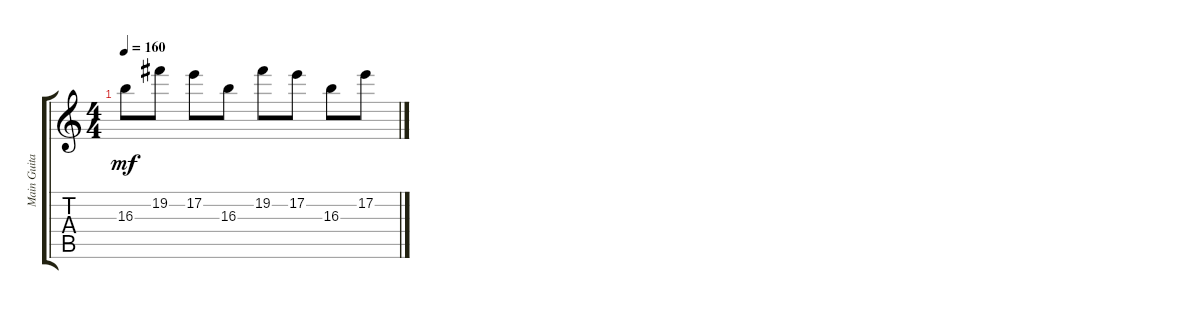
\track ("Main Guitar" "Main Guita") {instrument electricguitarclean}
\staff {score tabs}
\tuning (E4 B3 G3 D3 A2 E2) {hide}
\ts (4 4)
\tempo 160
\clef g2
\ks c
16.3.8{dy mf} 19.2.8 17.2.8 16.3.8 19.2.8 17.2.8 16.3.8 17.2.8
